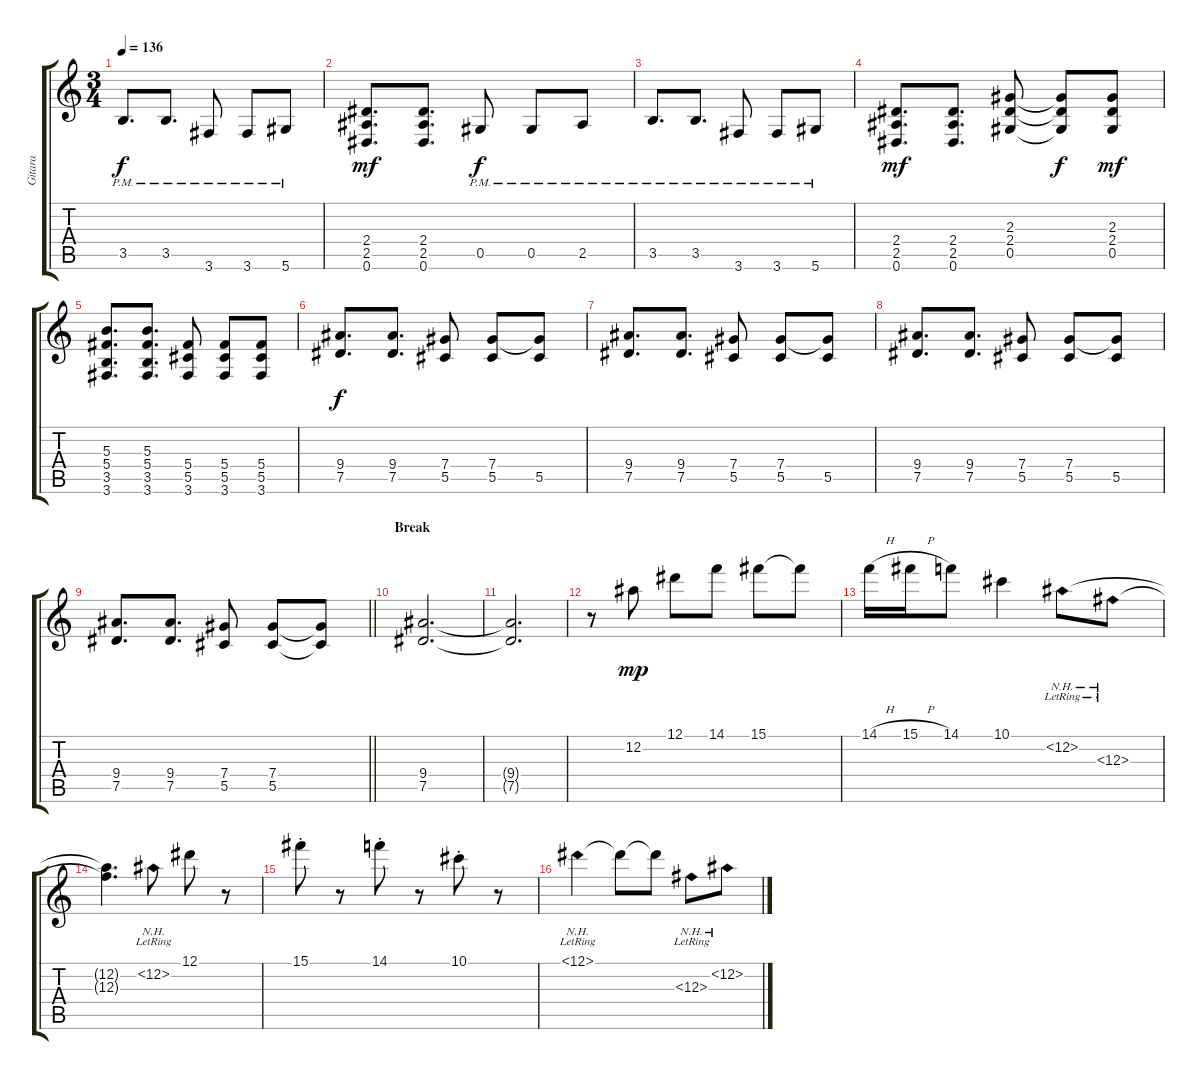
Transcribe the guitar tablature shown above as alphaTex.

\track ("Gitara" "Gitara") {instrument distortionguitar}
\staff {score tabs}
\tuning (Eb4 Bb3 Gb3 Db3 Ab2 Eb2) {hide}
\ts (3 4)
\tempo 136
\clef g2
\ks c
3.5{pm}.8{d dy f} 3.5{pm}.8{d} 3.6{pm}.8 3.6{pm}.8 5.6{pm}.8 |
(2.4 2.5 0.6).8{d dy mf} (2.4 2.5 0.6).8{d} 0.5{pm}.8{dy f} 0.5{pm}.8 2.5{pm}.8 |
3.5{pm}.8{d} 3.5{pm}.8{d} 3.6{pm}.8 3.6{pm}.8 5.6{pm}.8 |
(2.4 2.5 0.6).8{d dy mf} (2.4 2.5 0.6).8{d} (2.3 2.4 0.5).8 (2.3{t} 2.4{t} 0.5{t}).8{dy f} (2.3 2.4 0.5).8{dy mf} |
(5.3 5.4 3.5 3.6).8{d} (5.3 5.4 3.5 3.6).8{d} (5.4 5.5 3.6).8 (5.4 5.5 3.6).8 (5.4 5.5 3.6).8 |
(9.4 7.5).8{d dy f} (9.4 7.5).8{d} (7.4 5.5).8 (7.4 5.5).8 (7.4{t} 5.5).8 |
(9.4 7.5).8{d} (9.4 7.5).8{d} (7.4 5.5).8 (7.4 5.5).8 (7.4{t} 5.5).8 |
(9.4 7.5).8{d} (9.4 7.5).8{d} (7.4 5.5).8 (7.4 5.5).8 (7.4{t} 5.5).8 |
\barLineRight lightlight
(9.4 7.5).8{d} (9.4 7.5).8{d} (7.4 5.5).8 (7.4 5.5).8 (7.4{t} 5.5{t}).8 |
\section ("" "Break")
(9.4 7.5).2{d} |
(9.4{t} 7.5{t}).2{d} |
r.8{volume 10 instrument electricguitarjazz} 12.2.8{dy mp} 12.1.8 14.1.8 15.1.8 15.1{t}.8 |
14.1{h}.16 15.1{h}.16 14.1.8 10.1.4 12.2{nh lr}.8 12.3{nh lr}.8 |
(12.2{t} 12.3{t}).4{d} 12.2{nh lr}.8 12.1.8 r.8 |
15.1{st}.8 r.8 14.1{st}.8 r.8 10.1{st}.8 r.8 |
12.1{nh lr}.4 12.1{t}.8 12.1{t}.8 12.3{nh lr}.8 12.2{nh lr}.8
